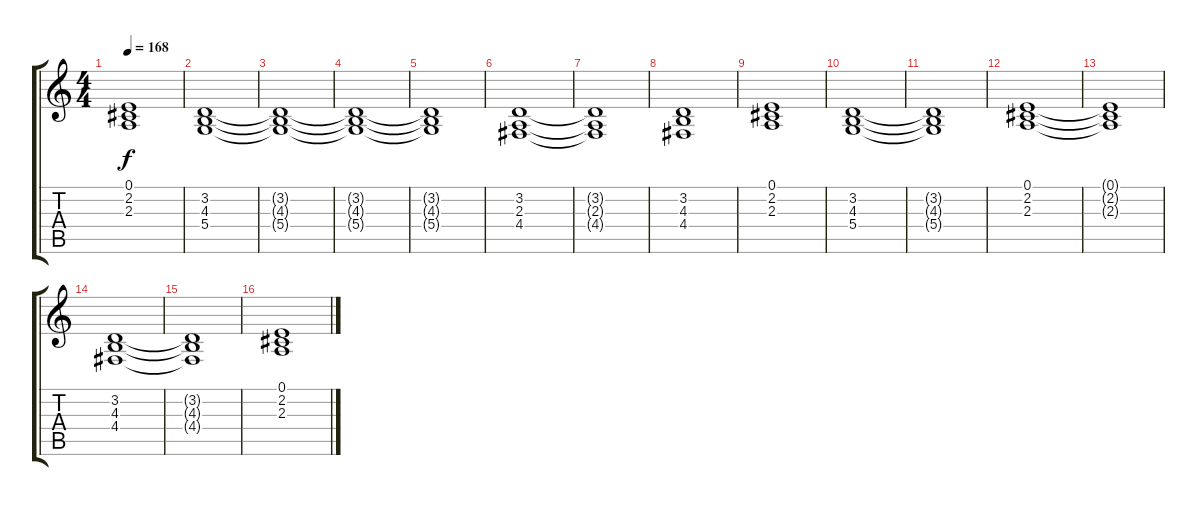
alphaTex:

\track "" {instrument choiraahs}
\staff {score tabs}
\tuning (E4 B3 G3 D3 A2 E2) {hide}
\ts (4 4)
\tempo 168
\clef g2
\ks c
(0.1{t} 2.2{t} 2.3{t}).1{dy f} |
(3.2 4.3 5.4).1 |
(3.2{t} 4.3{t} 5.4{t}).1 |
(3.2{t} 4.3{t} 5.4{t}).1 |
(3.2{t} 4.3{t} 5.4{t}).1 |
(3.2 2.3 4.4).1 |
(3.2{t} 2.3{t} 4.4{t}).1 |
(3.2 4.3 4.4).1 |
(0.1 2.2 2.3).1 |
(3.2 4.3 5.4).1 |
(3.2{t} 4.3{t} 5.4{t}).1 |
(0.1 2.2 2.3).1 |
(0.1{t} 2.2{t} 2.3{t}).1 |
(3.2 4.3 4.4).1 |
(3.2{t} 4.3{t} 4.4{t}).1 |
(0.1 2.2 2.3).1
